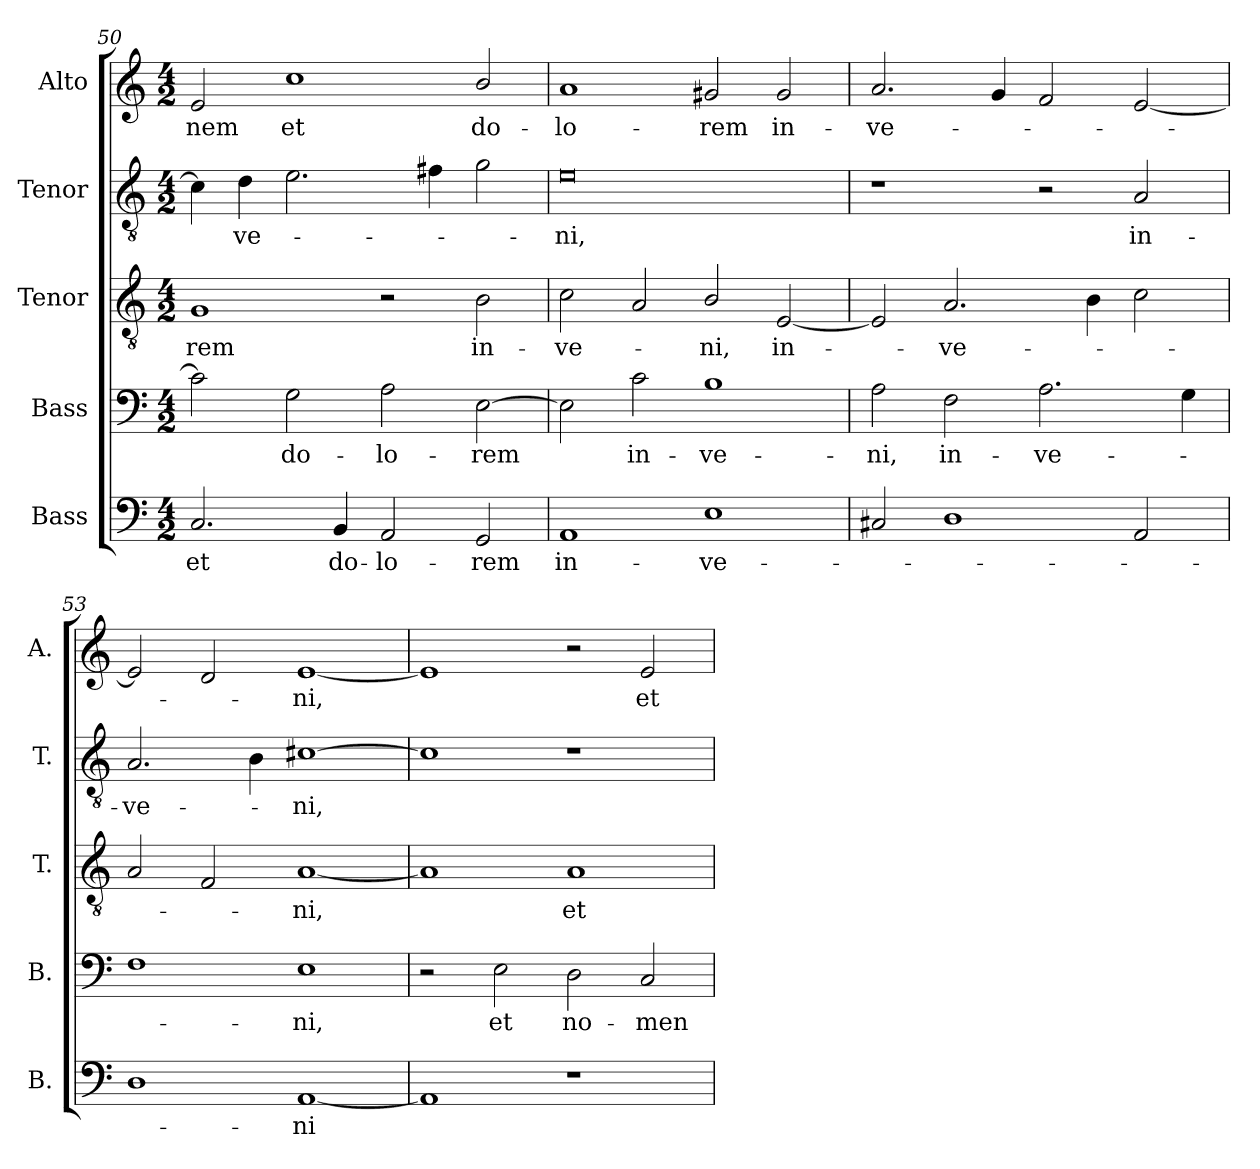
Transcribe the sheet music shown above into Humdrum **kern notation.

**kern	**text	**kern	**text	**kern	**text	**kern	**text	**kern	**text
*part5	*part5	*part4	*part4	*part3	*part3	*part2	*part2	*part1	*part1
*staff5	*staff5	*staff4	*staff4	*staff3	*staff3	*staff2	*staff2	*staff1	*staff1
*I"Bass	*	*I"Bass	*	*I"Tenor	*	*I"Tenor	*	*I"Alto	*
*I'B.	*	*I'B.	*	*I'T.	*	*I'T.	*	*I'A.	*
*clefF4	*	*clefF4	*	*clefGv2	*	*clefGv2	*	*clefG2	*
*	*	*	*	*ITrd7c12	*	*ITrd7c12	*	*	*
*k[]	*	*k[]	*	*k[]	*	*k[]	*	*k[]	*
*C:	*	*C:	*	*C:	*	*C:	*	*C:	*
*M4/2	*	*M4/2	*	*M4/2	*	*M4/2	*	*M4/2	*
=50	=50	=50	=50	=50	=50	=50	=50	=50	=50
!	!LO:LY:b:color=#000000	!	!	!	!	!	!	!	!
!	!	!	!	!	!LO:LY:b:color=#000000	!	!	!	!
!	!	!	!	!	!	!	!	!	!LO:LY:b:color=#000000
2.Ci/	et	2ci\]	.	1GGi	-rem	4Ci\]	.	2ei/	-nem
!	!	!	!	!	!	!	!LO:LY:b:color=#000000	!	!
.	.	.	.	.	.	4Di\	-ve-	.	.
!	!	!	!LO:LY:b:color=#000000	!	!	!	!	!	!
!	!	!	!	!	!	!	!	!	!LO:LY:b:color=#000000
.	.	2Gi\	do-	.	.	2.Ei\	.	1cci	et
!	!LO:LY:b:color=#000000	!	!	!	!	!	!	!	!
4BBi/	do-	.	.	.	.	.	.	.	.
!	!LO:LY:b:color=#000000	!	!	!	!	!	!	!	!
!	!	!	!LO:LY:b:color=#000000	!	!	!	!	!	!
2AAi/	-lo-	2Ai\	-lo-	2r	.	.	.	.	.
.	.	.	.	.	.	4F#Xi\	.	.	.
!	!LO:LY:b:color=#000000	!	!	!	!	!	!	!	!
!	!	!	!LO:LY:b:color=#000000	!	!	!	!	!	!
!	!	!	!	!	!LO:LY:b:color=#000000	!	!	!	!
!	!	!	!	!	!	!	!	!	!LO:LY:b:color=#000000
2GGi/	-rem	[2Ei\	-rem	2BBi\	in-	2Gi\	.	2bi/	do-
=51	=51	=51	=51	=51	=51	=51	=51	=51	=51
!	!LO:LY:b:color=#000000	!	!	!	!	!	!	!	!
!	!	!	!	!	!LO:LY:b:color=#000000	!	!	!	!
!	!	!	!	!	!	!	!LO:LY:b:color=#000000	!	!
!	!	!	!	!	!	!	!	!	!LO:LY:b:color=#000000
1AAi	in-	2Ei\]	.	2Ci\	-ve-	0Ei	-ni,	1ai	-lo-
!	!	!	!LO:LY:b:color=#000000	!	!	!	!	!	!
.	.	2ci\	in-	2AAi/	.	.	.	.	.
!	!LO:LY:b:color=#000000	!	!	!	!	!	!	!	!
!	!	!	!LO:LY:b:color=#000000	!	!	!	!	!	!
!	!	!	!	!	!LO:LY:b:color=#000000	!	!	!	!
!	!	!	!	!	!	!	!	!	!LO:LY:b:color=#000000
1Ei	-ve-	1Bi	-ve-	2BBi/	-ni,	.	.	2g#Xi/	-rem
!	!	!	!	!	!LO:LY:b:color=#000000	!	!	!	!
!	!	!	!	!	!	!	!	!	!LO:LY:b:color=#000000
.	.	.	.	[2EEi/	in-	.	.	2g#i/	in-
!!LO:LB:g=z
=52	=52	=52	=52	=52	=52	=52	=52	=52	=52
!	!	!	!LO:LY:b:color=#000000	!	!	!	!	!	!
!	!	!	!	!	!	!	!	!	!LO:LY:b:color=#000000
2C#Xi/	.	2Ai\	-ni,	2EEi/]	.	1r	.	2.ai/	-ve-
!	!	!	!LO:LY:b:color=#000000	!	!	!	!	!	!
!	!	!	!	!	!LO:LY:b:color=#000000	!	!	!	!
1Di	.	2Fi\	in-	2.AAi/	-ve-	.	.	.	.
.	.	.	.	.	.	.	.	4gi/	.
!	!	!	!LO:LY:b:color=#000000	!	!	!	!	!	!
.	.	2.Ai\	-ve-	.	.	2r	.	2fi/	.
.	.	.	.	4BBi\	.	.	.	.	.
!	!	!	!	!	!	!	!LO:LY:b:color=#000000	!	!
2AAi/	.	.	.	2Ci\	.	2AAi/	in-	[2ei/	.
.	.	4Gi\	.	.	.	.	.	.	.
=53	=53	=53	=53	=53	=53	=53	=53	=53	=53
!	!	!	!	!	!	!	!LO:LY:b:color=#000000	!	!
1Di	.	1Fi	.	2AAi/	.	2.AAi/	-ve-	2ei/]	.
.	.	.	.	2FFi/	.	.	.	2di/	.
.	.	.	.	.	.	4BBi\	.	.	.
!	!LO:LY:b:color=#000000	!	!	!	!	!	!	!	!
!	!	!	!LO:LY:b:color=#000000	!	!	!	!	!	!
!	!	!	!	!	!LO:LY:b:color=#000000	!	!	!	!
!	!	!	!	!	!	!	!LO:LY:b:color=#000000	!	!
!	!	!	!	!	!	!	!	!	!LO:LY:b:color=#000000
[1AAi	-ni	1Ei	-ni,	[1AAi	-ni,	[1C#Xi	-ni,	[1ei	-ni,
=54	=54	=54	=54	=54	=54	=54	=54	=54	=54
1AAi]	.	2r	.	1AAi]	.	1C#i]	.	1ei]	.
!	!	!	!LO:LY:b:color=#000000	!	!	!	!	!	!
.	.	2Ei\	et	.	.	.	.	.	.
!	!	!	!LO:LY:b:color=#000000	!	!	!	!	!	!
!	!	!	!	!	!LO:LY:b:color=#000000	!	!	!	!
1r	.	2Di\	no-	1AAi	et	1r	.	2r	.
!	!	!	!LO:LY:b:color=#000000	!	!	!	!	!	!
!	!	!	!	!	!	!	!	!	!LO:LY:b:color=#000000
.	.	2Ci/	-men	.	.	.	.	2ei/	et
=	=	=	=	=	=	=	=	=	=
*-	*-	*-	*-	*-	*-	*-	*-	*-	*-
